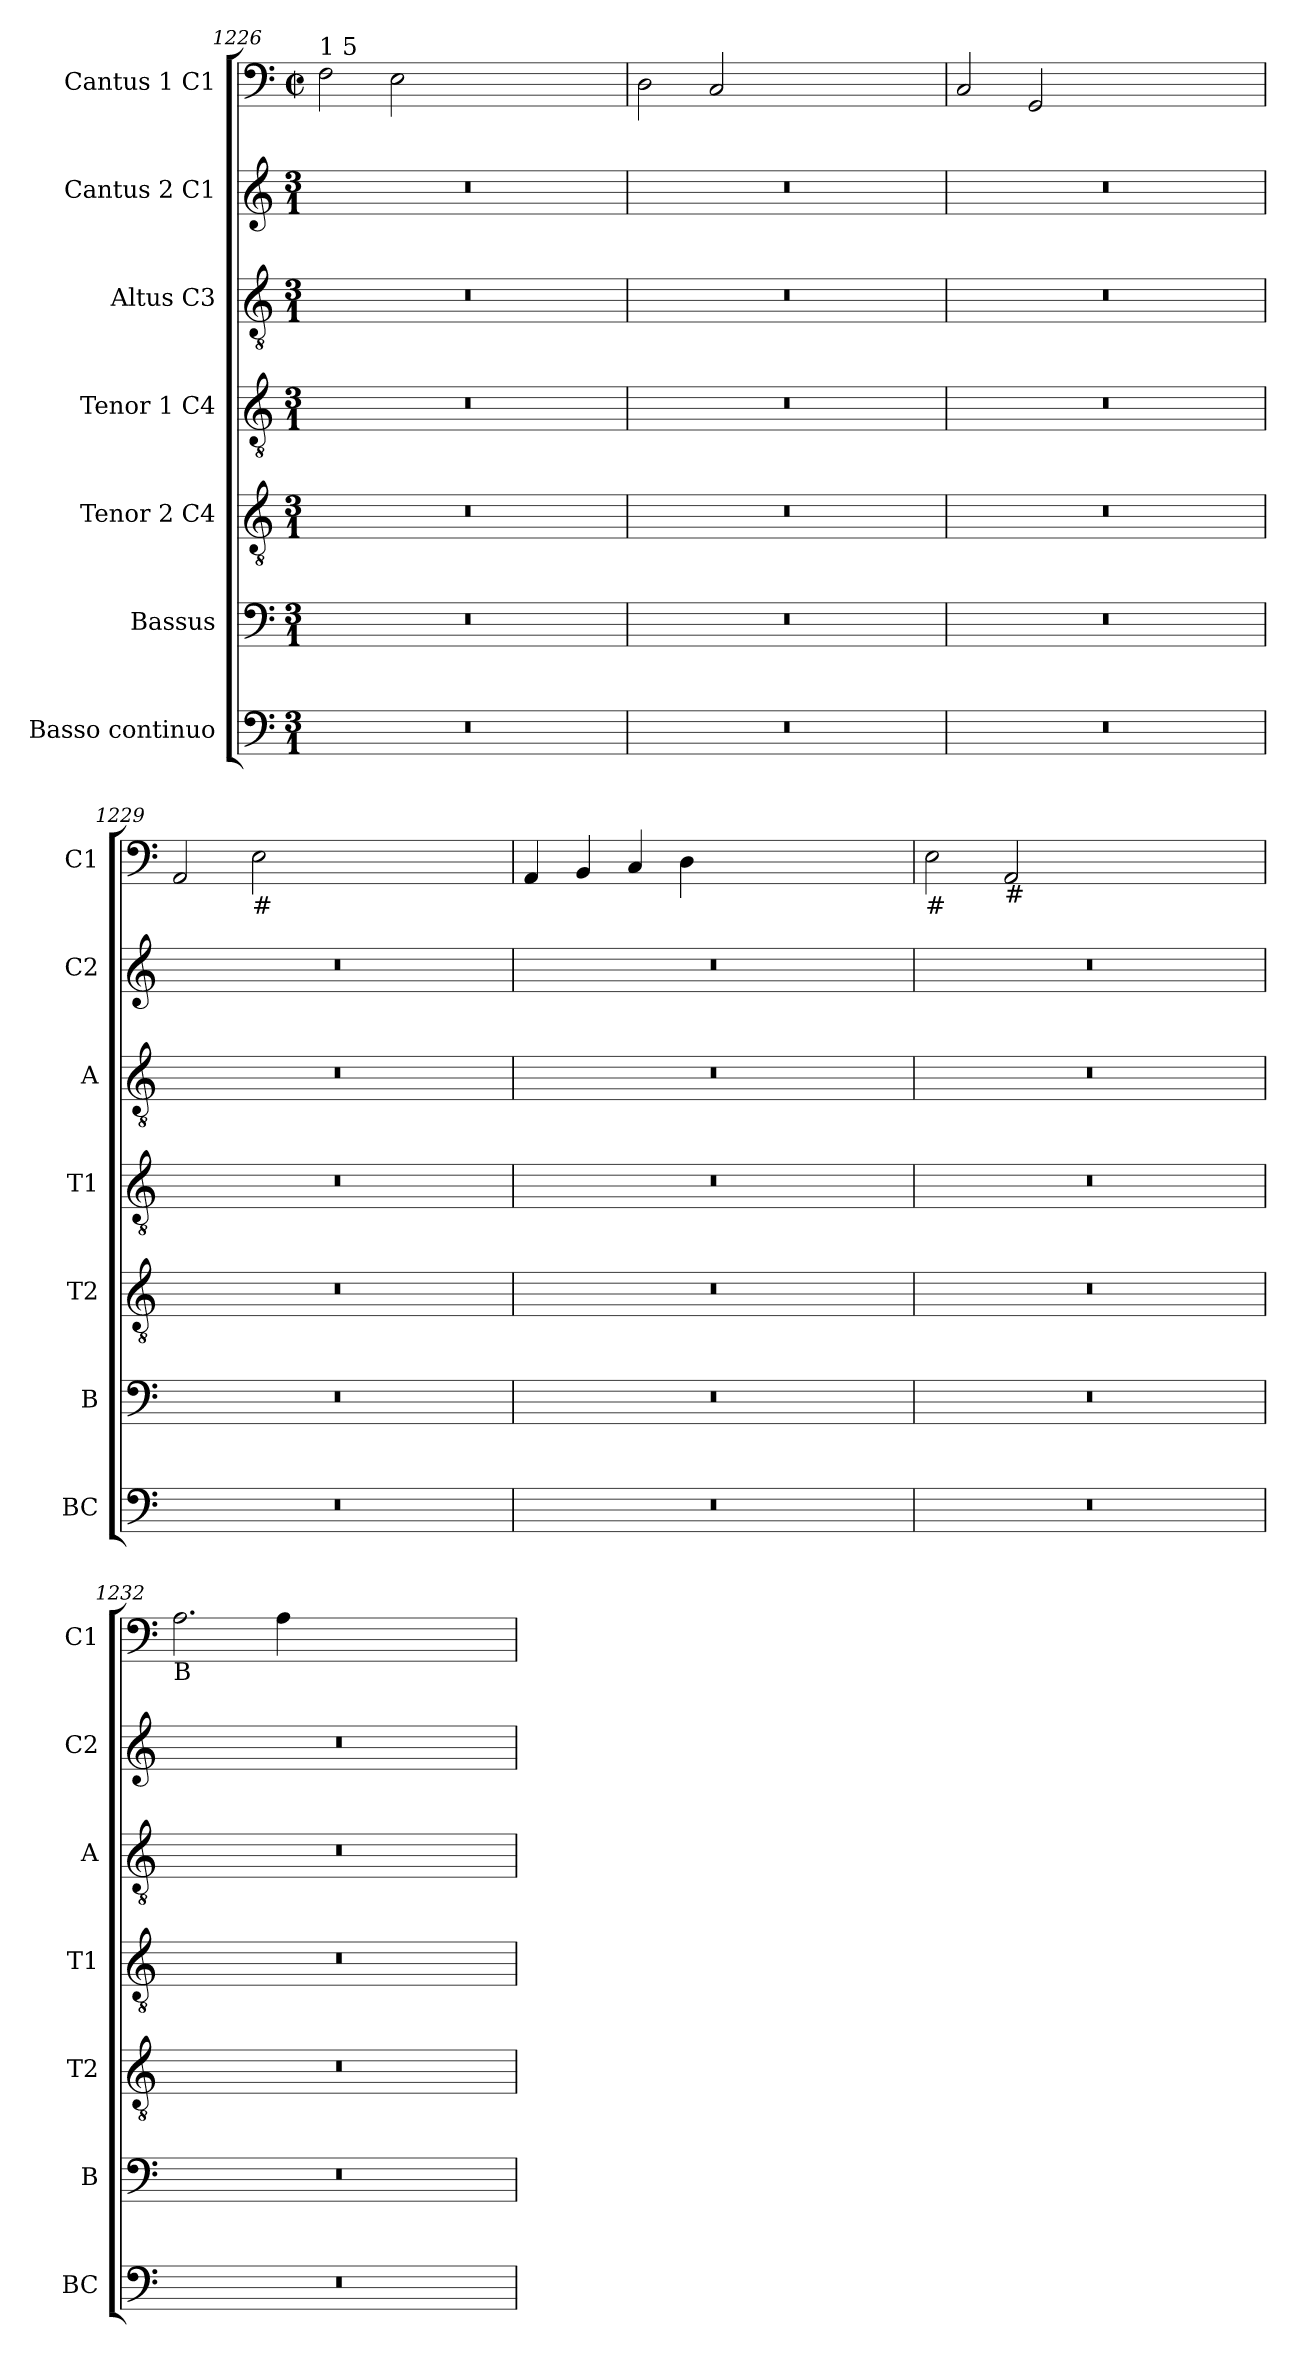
**kern	**kern	**kern	**kern	**kern	**kern	**kern
*part7	*part6	*part5	*part4	*part3	*part2	*part1
*staff7	*staff6	*staff5	*staff4	*staff3	*staff2	*staff1
*I"Basso continuo	*I"Bassus	*I"Tenor 2 C4	*I"Tenor 1 C4	*I"Altus C3	*I"Cantus 2 C1	*I"Cantus 1 C1
*I'BC	*I'B	*I'T2	*I'T1	*I'A	*I'C2	*I'C1
!!LO:LB:g=z
*clefF4	*clefF4	*clefGv2	*clefGv2	*clefGv2	*clefG2	*clefF4
*ITrd7c12	*	*	*	*	*	*
*k[]	*k[]	*k[]	*k[]	*k[]	*k[]	*k[]
*C:	*C:	*C:	*C:	*C:	*C:	*C:
*M3/1	*M3/1	*M3/1	*M3/1	*M3/1	*M3/1	*M2/2
*	*	*	*	*	*	*met(c|)
=1226	=1226	=1226	=1226	=1226	=1226	=1226
!	!	!	!	!	!	!LO:TX:a:t=1 5
0.r	0.r	0.r	0.r	0.r	0.r	2F\
.	.	.	.	.	.	2E\
.	.	.	.	.	.	0ryy
=1227	=1227	=1227	=1227	=1227	=1227	=1227
0.r	0.r	0.r	0.r	0.r	0.r	2D\
.	.	.	.	.	.	2C/
.	.	.	.	.	.	0ryy
=1228	=1228	=1228	=1228	=1228	=1228	=1228
0.r	0.r	0.r	0.r	0.r	0.r	2C/
.	.	.	.	.	.	2GG/
.	.	.	.	.	.	0ryy
=1229	=1229	=1229	=1229	=1229	=1229	=1229
0.r	0.r	0.r	0.r	0.r	0.r	2AA/
!	!	!	!	!	!	!LO:TX:b:t=#
.	.	.	.	.	.	2E\
.	.	.	.	.	.	0ryy
=1230	=1230	=1230	=1230	=1230	=1230	=1230
0.r	0.r	0.r	0.r	0.r	0.r	4AA/
.	.	.	.	.	.	4BB/
.	.	.	.	.	.	4C</
.	.	.	.	.	.	4D\
.	.	.	.	.	.	0ryy
=1231	=1231	=1231	=1231	=1231	=1231	=1231
!	!	!	!	!	!	!LO:TX:b:t=#
0.r	0.r	0.r	0.r	0.r	0.r	2E\
!	!	!	!	!	!	!LO:TX:b:t=#
.	.	.	.	.	.	2AA/
.	.	.	.	.	.	0ryy
=1232	=1232	=1232	=1232	=1232	=1232	=1232
!	!	!	!	!	!	!LO:TX:b:t=B
0.r	0.r	0.r	0.r	0.r	0.r	2.A\
.	.	.	.	.	.	4A\
.	.	.	.	.	.	0ryy
=	=	=	=	=	=	=
*-	*-	*-	*-	*-	*-	*-
